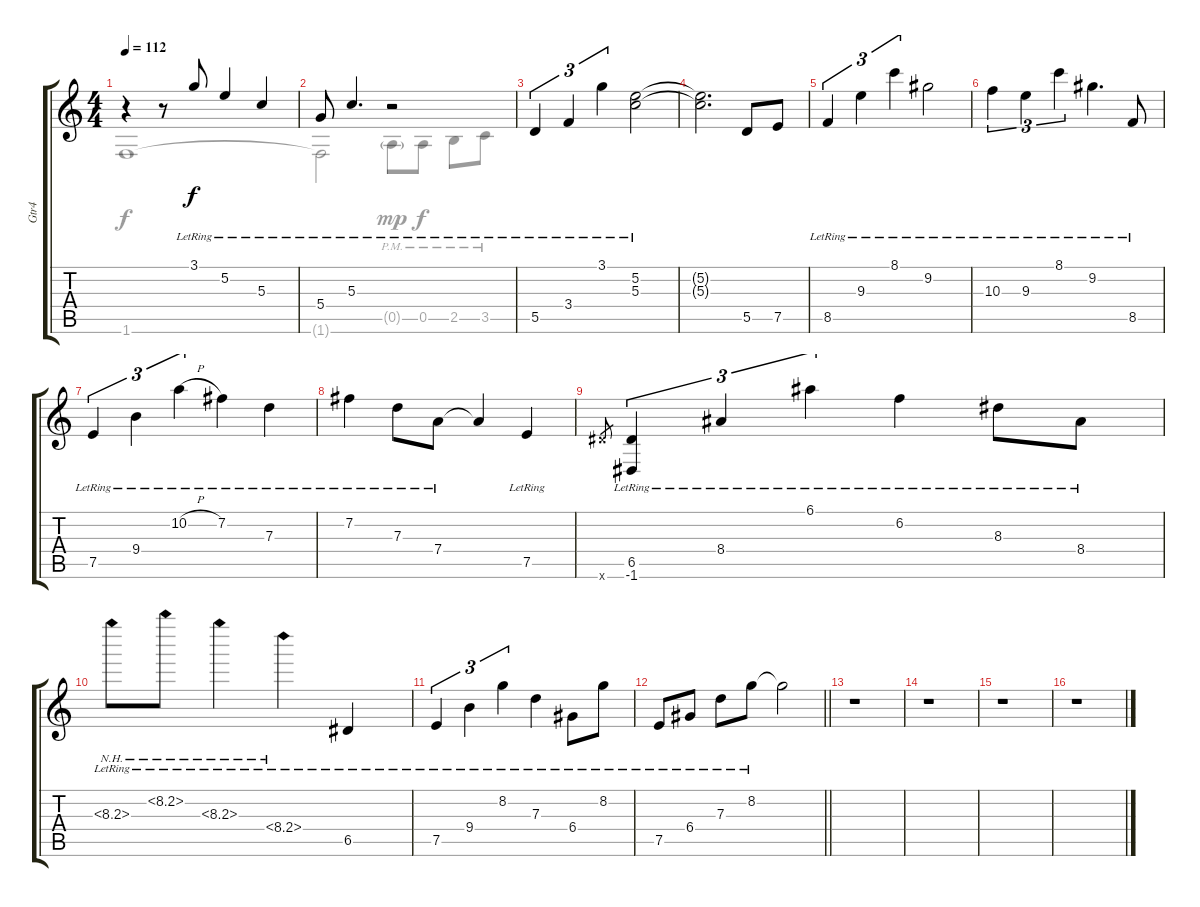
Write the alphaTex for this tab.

\track ("Gtr4" "Gtr4") {instrument electricguitarclean}
\staff {score tabs}
\tuning (E4 B3 G3 D3 A2 E2) {hide}
\voice
\ts (4 4)
\tempo 112
\clef g2
\ks c
r.4{dy f} r.8 3.1{lr}.8 5.2{lr}.4 5.3{lr}.4 |
5.4{lr}.8 5.3{lr}.4{d} r.2 |
5.5{lr}.4{tu (3 2)} 3.4{lr}.4{tu (3 2)} 3.1{lr}.4{tu (3 2)} (5.2{lr} 5.3{lr}).2 |
(5.2{t} 5.3{t}).2{d} 5.5.8 7.5.8 |
8.5{lr}.4{tu (3 2)} 9.3{lr}.4{tu (3 2)} 8.1{lr}.4{tu (3 2)} 9.2{lr}.2 |
10.3{lr}.4{tu (3 2)} 9.3{lr}.4{tu (3 2)} 8.1{lr}.4{tu (3 2)} 9.2{lr}.4{d} 8.5{lr}.8 |
7.5{lr}.4{tu (3 2)} 9.4{lr}.4{tu (3 2)} 10.2{h lr}.4{tu (3 2)} 7.2{lr}.4 7.3{lr}.4 |
7.2{lr}.4 7.3{lr}.8 7.4{lr}.8 7.4{t}.4 7.5{lr}.4 |
11.6{x}.8{gr} (6.5{lr} -1.6).4{tu (3 2)} 8.4{lr}.4{tu (3 2)} 6.1{lr}.4{tu (3 2)} 6.2{lr}.4 8.3{lr}.8 8.4{lr}.8 |
8.3{nh lr}.8 8.2{nh lr}.8 8.3{nh lr}.4 8.4{nh lr}.4 6.5{lr}.4 |
7.5{lr}.4{tu (3 2)} 9.4{lr}.4{tu (3 2)} 8.2{lr}.4{tu (3 2)} 7.3{lr}.4 6.4{lr}.8 8.2{lr}.8 |
\barLineRight lightlight
7.5{lr}.8 6.4{lr}.8 7.3{lr}.8 8.2{lr}.8 8.2{t}.2 |
r.1 |
r.1 |
r.1 |
r.1
\voice
\clef g2
\ottava regular
\simile none
\ks c
1.6.1{dy f} |
1.6{t}.2 0.5{g pm}.8{dy mp} 0.5{pm}.8{dy f} 2.5{pm}.8 3.5{pm}.8 |
|
|
|
|
|
|
|
|
|
\barLineRight lightlight
|
|
|
|
